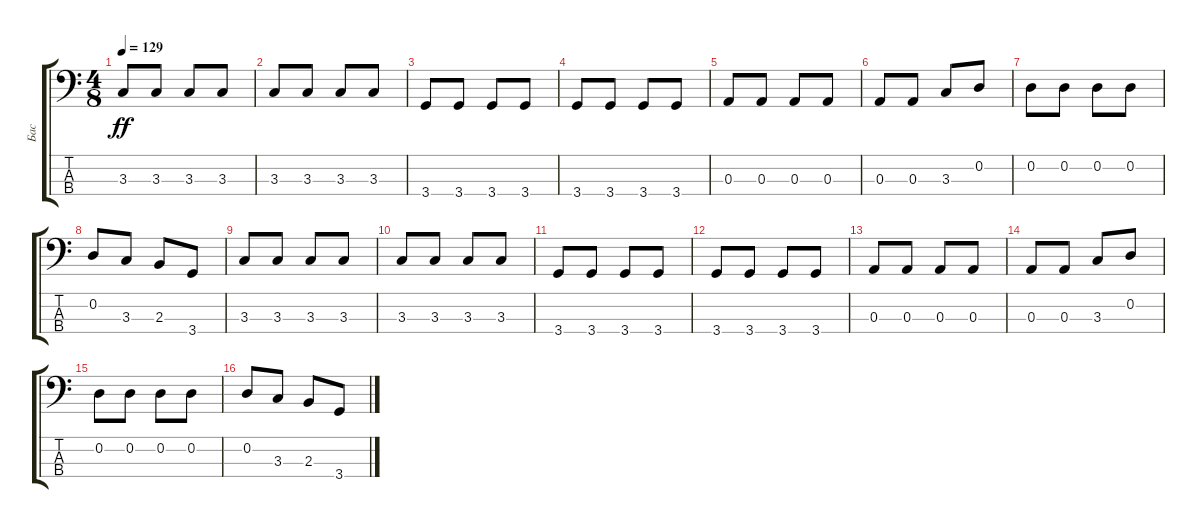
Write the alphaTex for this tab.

\track ("Бас" "Бас") {instrument electricbasspick}
\staff {score tabs}
\tuning (G2 D2 A1 E1) {hide}
\ts (4 8)
\tempo 129
\clef f4
\ks c
3.3.8{dy ff} 3.3.8 3.3.8 3.3.8 |
3.3.8 3.3.8 3.3.8 3.3.8 |
3.4.8 3.4.8 3.4.8 3.4.8 |
3.4.8 3.4.8 3.4.8 3.4.8 |
0.3.8 0.3.8 0.3.8 0.3.8 |
0.3.8 0.3.8 3.3.8 0.2.8 |
0.2.8 0.2.8 0.2.8 0.2.8 |
0.2.8 3.3.8 2.3.8 3.4.8 |
3.3.8 3.3.8 3.3.8 3.3.8 |
3.3.8 3.3.8 3.3.8 3.3.8 |
3.4.8 3.4.8 3.4.8 3.4.8 |
3.4.8 3.4.8 3.4.8 3.4.8 |
0.3.8 0.3.8 0.3.8 0.3.8 |
0.3.8 0.3.8 3.3.8 0.2.8 |
0.2.8 0.2.8 0.2.8 0.2.8 |
0.2.8 3.3.8 2.3.8 3.4.8
